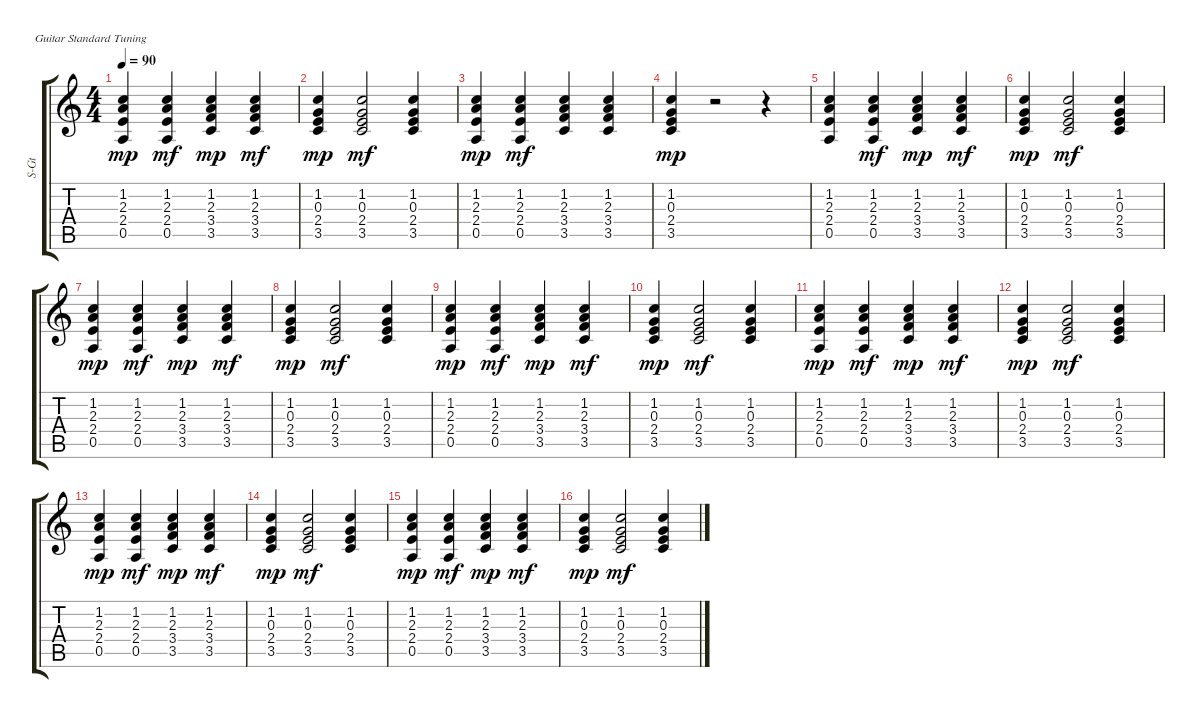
\defaultSystemsLayout 4
\bracketExtendMode groupsimilarinstruments
\otherSystemsTrackNameOrientation horizontal
\track ("Steel Guitar" "S-Gt") {instrument acousticguitarsteel}
\staff {score tabs}
\tuning (E4 B3 G3 D3 A2 E2)
\ts (4 4)
\tempo 90
\clef g2
\ks c
(1.2 2.3 2.4 0.5).4{dy mp beam Up} (0.5 2.4 2.3 1.2).4{dy mf beam Up} (1.2 2.3 3.4 3.5).4{dy mp beam Up} (3.5 3.4 2.3 1.2).4{dy mf beam Up} |
(1.2 0.3 2.4 3.5).4{dy mp beam Up} (1.2 0.3 2.4 3.5).2{dy mf beam Up} (1.2 0.3 2.4 3.5).4{beam Up} |
(1.2 2.3 2.4 0.5).4{dy mp beam Up} (0.5 2.4 2.3 1.2).4{dy mf beam Up} (1.2 2.3 3.4 3.5).4{beam Up} (3.5 3.4 2.3 1.2).4{beam Up} |
(1.2 0.3 2.4 3.5).4{dy mp beam Up} r.2{beam Up} r.4{beam Up} |
(1.2 2.3 2.4 0.5).4{beam Up} (0.5 2.4 2.3 1.2).4{dy mf beam Up} (1.2 2.3 3.4 3.5).4{dy mp beam Up} (3.5 3.4 2.3 1.2).4{dy mf beam Up} |
(1.2 0.3 2.4 3.5).4{dy mp beam Up} (1.2 0.3 2.4 3.5).2{dy mf beam Up} (1.2 0.3 2.4 3.5).4{beam Up} |
(1.2 2.3 2.4 0.5).4{dy mp beam Up} (0.5 2.4 2.3 1.2).4{dy mf beam Up} (1.2 2.3 3.4 3.5).4{dy mp beam Up} (3.5 3.4 2.3 1.2).4{dy mf beam Up} |
(1.2 0.3 2.4 3.5).4{dy mp beam Up} (1.2 0.3 2.4 3.5).2{dy mf beam Up} (1.2 0.3 2.4 3.5).4{beam Up} |
(1.2 2.3 2.4 0.5).4{dy mp beam Up} (0.5 2.4 2.3 1.2).4{dy mf beam Up} (1.2 2.3 3.4 3.5).4{dy mp beam Up} (3.5 3.4 2.3 1.2).4{dy mf beam Up} |
(1.2 0.3 2.4 3.5).4{dy mp beam Up} (1.2 0.3 2.4 3.5).2{dy mf beam Up} (1.2 0.3 2.4 3.5).4{beam Up} |
(1.2 2.3 2.4 0.5).4{dy mp beam Up} (0.5 2.4 2.3 1.2).4{dy mf beam Up} (1.2 2.3 3.4 3.5).4{dy mp beam Up} (3.5 3.4 2.3 1.2).4{dy mf beam Up} |
(1.2 0.3 2.4 3.5).4{dy mp beam Up} (1.2 0.3 2.4 3.5).2{dy mf beam Up} (1.2 0.3 2.4 3.5).4{beam Up} |
(1.2 2.3 2.4 0.5).4{dy mp beam Up} (0.5 2.4 2.3 1.2).4{dy mf beam Up} (1.2 2.3 3.4 3.5).4{dy mp beam Up} (3.5 3.4 2.3 1.2).4{dy mf beam Up} |
(1.2 0.3 2.4 3.5).4{dy mp beam Up} (1.2 0.3 2.4 3.5).2{dy mf beam Up} (1.2 0.3 2.4 3.5).4{beam Up} |
(1.2 2.3 2.4 0.5).4{dy mp beam Up} (0.5 2.4 2.3 1.2).4{dy mf beam Up} (1.2 2.3 3.4 3.5).4{dy mp beam Up} (3.5 3.4 2.3 1.2).4{dy mf beam Up} |
(1.2 0.3 2.4 3.5).4{dy mp beam Up} (1.2 0.3 2.4 3.5).2{dy mf beam Up} (1.2 0.3 2.4 3.5).4{beam Up}
